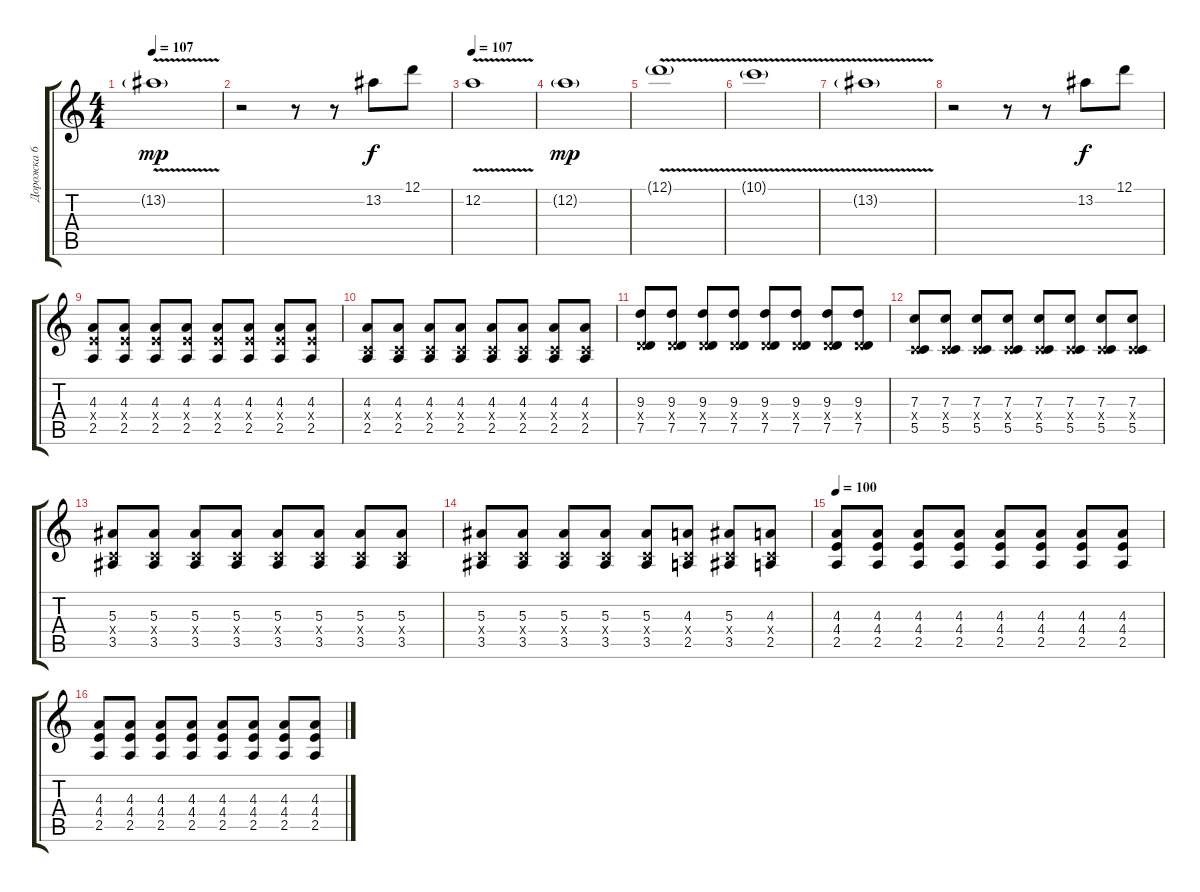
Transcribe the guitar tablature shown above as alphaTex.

\track ("Дорожка 6" "Дорожка 6") {instrument distortionguitar}
\staff {score tabs}
\tuning (D4 A3 F3 C3 G2 D2) {hide}
\ts (4 4)
\tempo 107
\clef g2
\ks c
13.2{v g}.1{dy mp} |
r.2 r.8 r.8 13.2.8{dy f} 12.1.8 |
\tempo 107
12.2{v}.1 |
12.2{g}.1{dy mp} |
12.1{v g}.1 |
10.1{v g}.1 |
13.2{v g}.1 |
r.2 r.8 r.8 13.2.8{dy f} 12.1.8 |
(4.3 4.4{x} 2.5).8 (4.3 4.4{x} 2.5).8 (4.3 4.4{x} 2.5).8 (4.3 4.4{x} 2.5).8 (4.3 4.4{x} 2.5).8 (4.3 4.4{x} 2.5).8 (4.3 4.4{x} 2.5).8 (4.3 4.4{x} 2.5).8 |
(4.3 0.4{x} 2.5).8 (4.3 0.4{x} 2.5).8 (4.3 0.4{x} 2.5).8 (4.3 0.4{x} 2.5).8 (4.3 0.4{x} 2.5).8 (4.3 0.4{x} 2.5).8 (4.3 0.4{x} 2.5).8 (4.3 0.4{x} 2.5).8 |
(9.3 2.4{x} 7.5).8 (9.3 2.4{x} 7.5).8 (9.3 2.4{x} 7.5).8 (9.3 2.4{x} 7.5).8 (9.3 2.4{x} 7.5).8 (9.3 2.4{x} 7.5).8 (9.3 2.4{x} 7.5).8 (9.3 2.4{x} 7.5).8 |
(7.3 0.4{x} 5.5).8 (7.3 0.4{x} 5.5).8 (7.3 0.4{x} 5.5).8 (7.3 0.4{x} 5.5).8 (7.3 0.4{x} 5.5).8 (7.3 0.4{x} 5.5).8 (7.3 0.4{x} 5.5).8 (7.3 0.4{x} 5.5).8 |
(5.3 0.4{x} 3.5).8 (5.3 0.4{x} 3.5).8 (5.3 0.4{x} 3.5).8 (5.3 0.4{x} 3.5).8 (5.3 0.4{x} 3.5).8 (5.3 0.4{x} 3.5).8 (5.3 0.4{x} 3.5).8 (5.3 0.4{x} 3.5).8 |
(5.3 0.4{x} 3.5).8 (5.3 0.4{x} 3.5).8 (5.3 0.4{x} 3.5).8 (5.3 0.4{x} 3.5).8 (5.3 0.4{x} 3.5).8 (4.3 0.4{x} 2.5).8 (5.3 0.4{x} 3.5).8 (4.3 0.4{x} 2.5).8 |
\tempo 100
(4.3 4.4 2.5).8 (4.3 4.4 2.5).8 (4.3 4.4 2.5).8 (4.3 4.4 2.5).8 (4.3 4.4 2.5).8 (4.3 4.4 2.5).8 (4.3 4.4 2.5).8 (4.3 4.4 2.5).8 |
(4.3 4.4 2.5).8 (4.3 4.4 2.5).8 (4.3 4.4 2.5).8 (4.3 4.4 2.5).8 (4.3 4.4 2.5).8 (4.3 4.4 2.5).8 (4.3 4.4 2.5).8 (4.3 4.4 2.5).8
